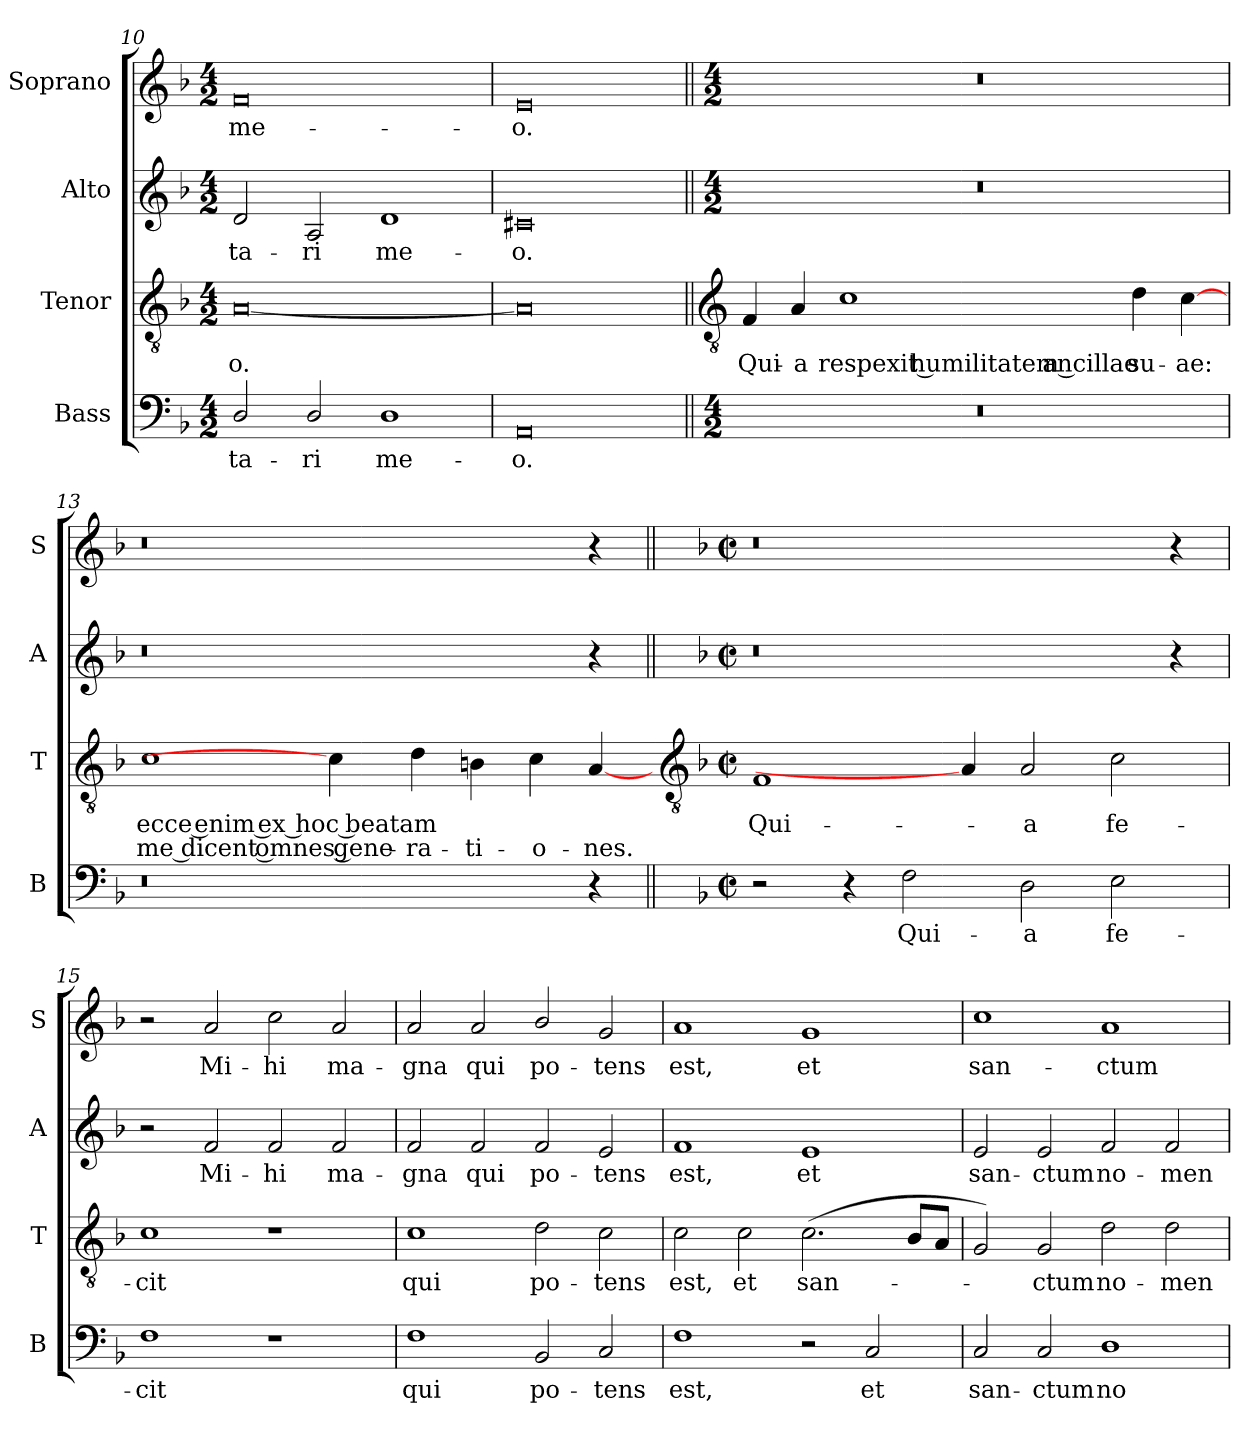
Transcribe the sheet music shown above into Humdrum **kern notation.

**kern	**text	**kern	**text	**text	**kern	**text	**kern	**text
*part4	*part4	*part3	*part3	*part3	*part2	*part2	*part1	*part1
*staff4	*staff4	*staff3	*staff3	*staff3	*staff2	*staff2	*staff1	*staff1
*I"Bass	*	*I"Tenor	*	*	*I"Alto	*	*I"Soprano	*
*I'B	*	*I'T	*	*	*I'A	*	*I'S	*
*clefF4	*	*clefGv2	*	*	*clefG2	*	*clefG2	*
*k[b-]	*	*k[b-]	*	*	*k[b-]	*	*k[b-]	*
*F:	*	*F:	*	*	*F:	*	*F:	*
*M4/2	*	*M4/2	*	*	*M4/2	*	*M4/2	*
=10	=10	=10	=10	=10	=10	=10	=10	=10
!	!LO:LY:b	!	!LO:LY:b	!	!	!LO:LY:b	!	!LO:LY:b
2D/	-ta-	[0A	-o.	.	2d	-ta-	0f	me-
!	!LO:LY:b	!	!	!	!	!LO:LY:b	!	!
2D/	-ri	.	.	.	2A	-ri	.	.
!	!LO:LY:b	!	!	!	!	!LO:LY:b	!	!
1D	me-	.	.	.	1d	me-	.	.
=11	=11	=11	=11	=11	=11	=11	=11	=11
!	!LO:LY:b	!	!	!	!	!LO:LY:b	!	!LO:LY:b
0AA	-o.	0A]	.	.	0c#X	-o.	0e	-o.
!!LO:LB:g=z
=12||	=12||	=12||	=12||	=12||	=12||	=12||	=12||	=12||
*	*	*clefGv2	*	*	*	*	*	*
*M4/2	*	*	*	*	*M4/2	*	*M4/2	*
!	!	!	!LO:LY:b	!	!	!	!	!
0r	.	4F	Qui-	.	0r	.	0r	.
!	!	!	!LO:LY:b	!	!	!	!	!
.	.	4A	-a	.	.	.	.	.
!	!	!	!LO:LY:b	!	!	!	!	!
.	.	1c	respexit humilitatem ancillae	.	.	.	.	.
!	!	!	!LO:LY:b	!	!	!	!	!
.	.	4d	su-	.	.	.	.	.
!	!	!	!LO:LY:b	!	!	!	!	!
.	.	[4c	-ae:	.	.	.	.	.
=13	=13	=13	=13	=13	=13	=13	=13	=13
!	!	!	!LO:LY:b	!LO:LY:b	!	!	!	!
0r	.	1c	ecce enim ex hoc beatam	me dicent omnes gene-	0r	.	0r	.
.	.	4c]	.	.	.	.	.	.
!	!	!	!	!LO:LY:b	!	!	!	!
.	.	4d	.	-ra-	.	.	.	.
!	!	!	!	!LO:LY:b	!	!	!	!
.	.	4Bn	.	-ti-	.	.	.	.
!	!	!	!	!LO:LY:b	!	!	!	!
.	.	4c	.	-o-	.	.	.	.
!	!	!	!	!LO:LY:b	!	!	!	!
4r	.	[4A	.	-nes.	4r	.	4r	.
!!LO:LB:g=z
=14||	=14||	=14-	=14||	=14||	=14||	=14||	=14||	=14||
*	*	*clefGv2	*	*	*	*	*	*
*k[b-]	*	*	*	*	*k[b-]	*	*k[b-]	*
*F:	*	*	*	*	*F:	*	*F:	*
*M4/2	*	*M4/2	*	*	*M4/2	*	*M4/2	*
*met(c|)	*	*met(c|)	*	*	*met(c|)	*	*met(c|)	*
!	!	!	!LO:LY:b	!	!	!	!	!
2r	.	1F	Qui-	.	0r	.	0r	.
4r	.	.	.	.	.	.	.	.
!	!LO:LY:b	!	!	!	!	!	!	!
2F	Qui-	.	.	.	.	.	.	.
.	.	4A]	.	.	.	.	.	.
!	!LO:LY:b	!	!LO:LY:b	!	!	!	!	!
2D	-a	2A	-a	.	.	.	.	.
!	!LO:LY:b	!	!LO:LY:b	!	!	!	!	!
2E	fe-	2c	fe-	.	.	.	.	.
.	.	.	.	.	4r	.	4r	.
=15	=15	=15	=15	=15	=15	=15	=15	=15
!	!LO:LY:b	!	!LO:LY:b	!	!	!	!	!
1F	-cit	1c	-cit	.	2r	.	2r	.
!	!	!	!	!	!	!LO:LY:b	!	!LO:LY:b
.	.	.	.	.	2f	Mi-	2a	Mi-
!	!	!	!	!	!	!LO:LY:b	!	!LO:LY:b
1r	.	1r	.	.	2f	-hi	2cc	-hi
!	!	!	!	!	!	!LO:LY:b	!	!LO:LY:b
.	.	.	.	.	2f	ma-	2a	ma-
=16	=16	=16	=16	=16	=16	=16	=16	=16
!	!LO:LY:b	!	!LO:LY:b	!	!	!LO:LY:b	!	!LO:LY:b
1F	qui	1c	qui	.	2f	-gna	2a	-gna
!	!	!	!	!	!	!LO:LY:b	!	!LO:LY:b
.	.	.	.	.	2f	qui	2a	qui
!	!LO:LY:b	!	!LO:LY:b	!	!	!LO:LY:b	!	!LO:LY:b
2BB-	po-	2d	po-	.	2f	po-	2b-/	po-
!	!LO:LY:b	!	!LO:LY:b	!	!	!LO:LY:b	!	!LO:LY:b
2C	-tens	2c	-tens	.	2e	-tens	2g	-tens
=17	=17	=17	=17	=17	=17	=17	=17	=17
!	!LO:LY:b	!	!LO:LY:b	!	!	!LO:LY:b	!	!LO:LY:b
1F	est,	2c	est,	.	1f	est,	1a	est,
!	!	!	!LO:LY:b	!	!	!	!	!
.	.	2c	et	.	.	.	.	.
!	!	!	!LO:LY:b	!	!	!LO:LY:b	!	!LO:LY:b
2r	.	(<2.c	san-	.	1e	et	1g	et
!	!LO:LY:b	!	!	!	!	!	!	!
2C	et	.	.	.	.	.	.	.
.	.	8B-L	.	.	.	.	.	.
.	.	8AJ	.	.	.	.	.	.
=18	=18	=18	=18	=18	=18	=18	=18	=18
!	!LO:LY:b	!	!	!	!	!LO:LY:b	!	!LO:LY:b
2C	san-	2G)	.	.	2e	san-	1cc	san-
!	!LO:LY:b	!	!LO:LY:b	!	!	!LO:LY:b	!	!
2C	-ctum	2G	ctum	.	2e	-ctum	.	.
!	!LO:LY:b	!	!LO:LY:b	!	!	!LO:LY:b	!	!LO:LY:b
1D	no-	2d	no-	.	2f	no-	1a	-ctum
!	!	!	!LO:LY:b	!	!	!LO:LY:b	!	!
.	.	2d	-men	.	2f	-men	.	.
=	=	=	=	=	=	=	=	=
*-	*-	*-	*-	*-	*-	*-	*-	*-
